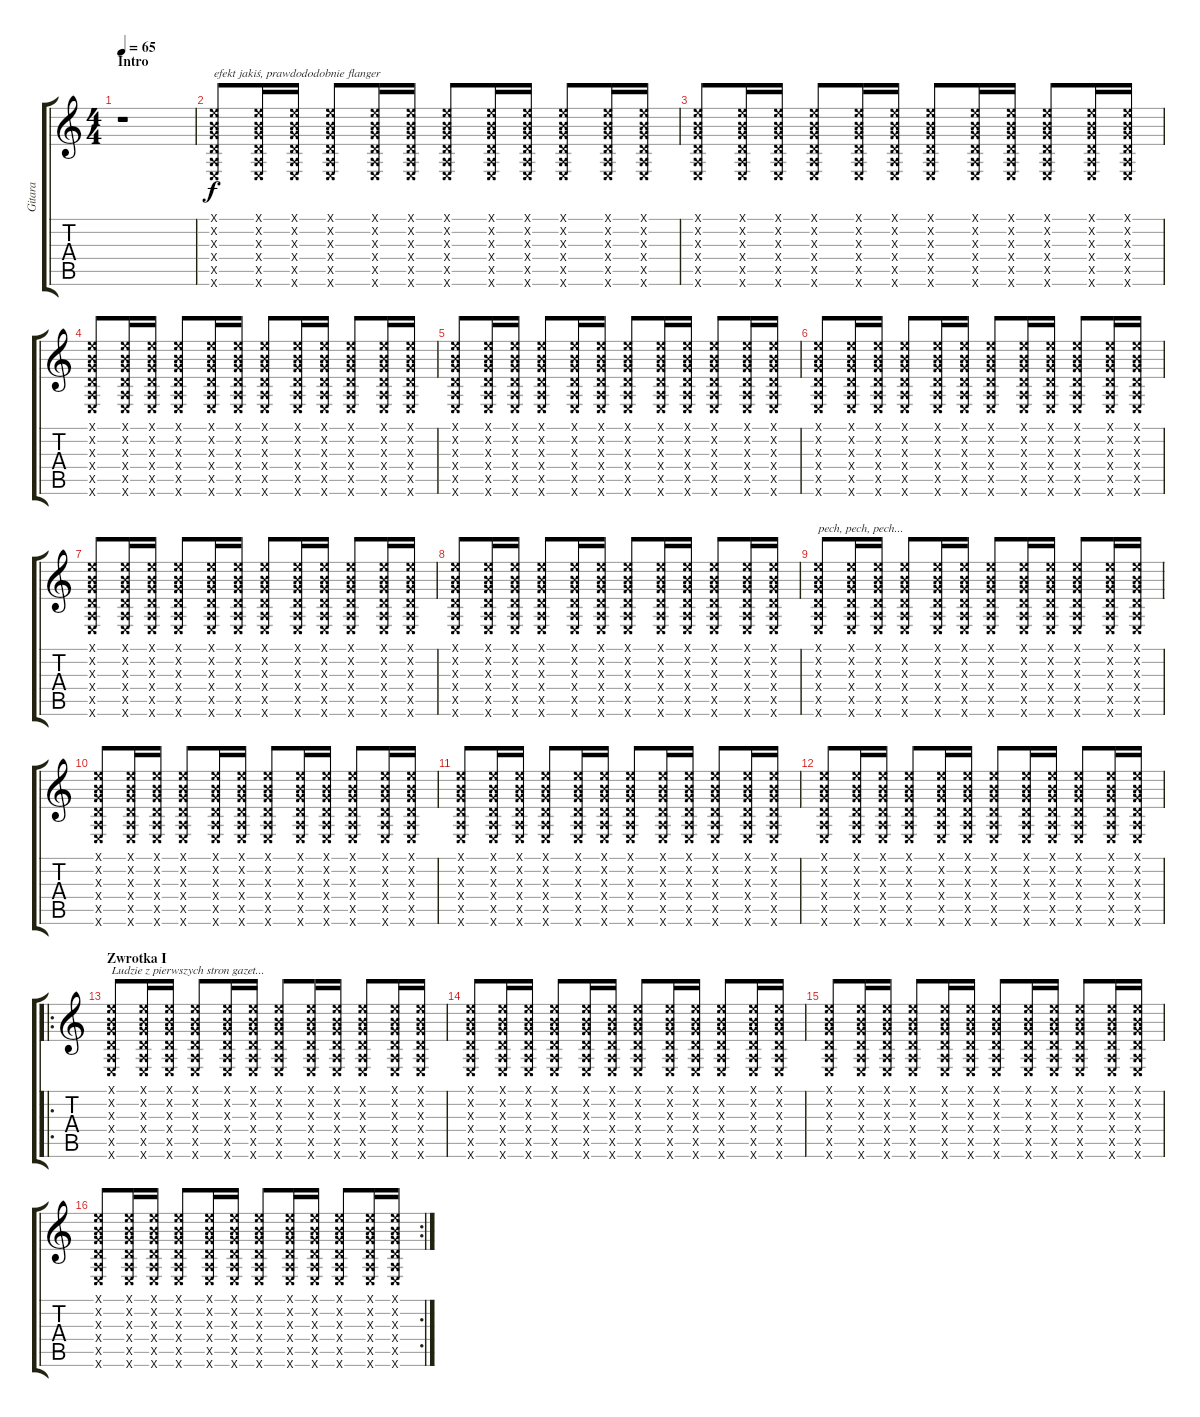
\track ("Gitara" "Gitara") {instrument overdrivenguitar}
\staff {score tabs}
\tuning (E4 B3 G3 D3 A2 E2) {hide}
\ts (4 4)
\section ("" "Intro")
\tempo 65
\clef g2
\ks c
r.1{dy f instrument overdrivenguitar} |
(0.1{x} 0.2{x} 0.3{x} 0.4{x} 0.5{x} 0.6{x}).8{txt "efekt jakiś, prawdododobnie flanger"} (0.1{x} 0.2{x} 0.3{x} 0.4{x} 0.5{x} 0.6{x}).16 (0.1{x} 0.2{x} 0.3{x} 0.4{x} 0.5{x} 0.6{x}).16 (0.1{x} 0.2{x} 0.3{x} 0.4{x} 0.5{x} 0.6{x}).8 (0.1{x} 0.2{x} 0.3{x} 0.4{x} 0.5{x} 0.6{x}).16 (0.1{x} 0.2{x} 0.3{x} 0.4{x} 0.5{x} 0.6{x}).16 (0.1{x} 0.2{x} 0.3{x} 0.4{x} 0.5{x} 0.6{x}).8 (0.1{x} 0.2{x} 0.3{x} 0.4{x} 0.5{x} 0.6{x}).16 (0.1{x} 0.2{x} 0.3{x} 0.4{x} 0.5{x} 0.6{x}).16 (0.1{x} 0.2{x} 0.3{x} 0.4{x} 0.5{x} 0.6{x}).8 (0.1{x} 0.2{x} 0.3{x} 0.4{x} 0.5{x} 0.6{x}).16 (0.1{x} 0.2{x} 0.3{x} 0.4{x} 0.5{x} 0.6{x}).16 |
(0.1{x} 0.2{x} 0.3{x} 0.4{x} 0.5{x} 0.6{x}).8 (0.1{x} 0.2{x} 0.3{x} 0.4{x} 0.5{x} 0.6{x}).16 (0.1{x} 0.2{x} 0.3{x} 0.4{x} 0.5{x} 0.6{x}).16 (0.1{x} 0.2{x} 0.3{x} 0.4{x} 0.5{x} 0.6{x}).8 (0.1{x} 0.2{x} 0.3{x} 0.4{x} 0.5{x} 0.6{x}).16 (0.1{x} 0.2{x} 0.3{x} 0.4{x} 0.5{x} 0.6{x}).16 (0.1{x} 0.2{x} 0.3{x} 0.4{x} 0.5{x} 0.6{x}).8 (0.1{x} 0.2{x} 0.3{x} 0.4{x} 0.5{x} 0.6{x}).16 (0.1{x} 0.2{x} 0.3{x} 0.4{x} 0.5{x} 0.6{x}).16 (0.1{x} 0.2{x} 0.3{x} 0.4{x} 0.5{x} 0.6{x}).8 (0.1{x} 0.2{x} 0.3{x} 0.4{x} 0.5{x} 0.6{x}).16 (0.1{x} 0.2{x} 0.3{x} 0.4{x} 0.5{x} 0.6{x}).16 |
(0.1{x} 0.2{x} 0.3{x} 0.4{x} 0.5{x} 0.6{x}).8 (0.1{x} 0.2{x} 0.3{x} 0.4{x} 0.5{x} 0.6{x}).16 (0.1{x} 0.2{x} 0.3{x} 0.4{x} 0.5{x} 0.6{x}).16 (0.1{x} 0.2{x} 0.3{x} 0.4{x} 0.5{x} 0.6{x}).8 (0.1{x} 0.2{x} 0.3{x} 0.4{x} 0.5{x} 0.6{x}).16 (0.1{x} 0.2{x} 0.3{x} 0.4{x} 0.5{x} 0.6{x}).16 (0.1{x} 0.2{x} 0.3{x} 0.4{x} 0.5{x} 0.6{x}).8 (0.1{x} 0.2{x} 0.3{x} 0.4{x} 0.5{x} 0.6{x}).16 (0.1{x} 0.2{x} 0.3{x} 0.4{x} 0.5{x} 0.6{x}).16 (0.1{x} 0.2{x} 0.3{x} 0.4{x} 0.5{x} 0.6{x}).8 (0.1{x} 0.2{x} 0.3{x} 0.4{x} 0.5{x} 0.6{x}).16 (0.1{x} 0.2{x} 0.3{x} 0.4{x} 0.5{x} 0.6{x}).16 |
(0.1{x} 0.2{x} 0.3{x} 0.4{x} 0.5{x} 0.6{x}).8 (0.1{x} 0.2{x} 0.3{x} 0.4{x} 0.5{x} 0.6{x}).16 (0.1{x} 0.2{x} 0.3{x} 0.4{x} 0.5{x} 0.6{x}).16 (0.1{x} 0.2{x} 0.3{x} 0.4{x} 0.5{x} 0.6{x}).8 (0.1{x} 0.2{x} 0.3{x} 0.4{x} 0.5{x} 0.6{x}).16 (0.1{x} 0.2{x} 0.3{x} 0.4{x} 0.5{x} 0.6{x}).16 (0.1{x} 0.2{x} 0.3{x} 0.4{x} 0.5{x} 0.6{x}).8 (0.1{x} 0.2{x} 0.3{x} 0.4{x} 0.5{x} 0.6{x}).16 (0.1{x} 0.2{x} 0.3{x} 0.4{x} 0.5{x} 0.6{x}).16 (0.1{x} 0.2{x} 0.3{x} 0.4{x} 0.5{x} 0.6{x}).8 (0.1{x} 0.2{x} 0.3{x} 0.4{x} 0.5{x} 0.6{x}).16 (0.1{x} 0.2{x} 0.3{x} 0.4{x} 0.5{x} 0.6{x}).16 |
(0.1{x} 0.2{x} 0.3{x} 0.4{x} 0.5{x} 0.6{x}).8 (0.1{x} 0.2{x} 0.3{x} 0.4{x} 0.5{x} 0.6{x}).16 (0.1{x} 0.2{x} 0.3{x} 0.4{x} 0.5{x} 0.6{x}).16 (0.1{x} 0.2{x} 0.3{x} 0.4{x} 0.5{x} 0.6{x}).8 (0.1{x} 0.2{x} 0.3{x} 0.4{x} 0.5{x} 0.6{x}).16 (0.1{x} 0.2{x} 0.3{x} 0.4{x} 0.5{x} 0.6{x}).16 (0.1{x} 0.2{x} 0.3{x} 0.4{x} 0.5{x} 0.6{x}).8 (0.1{x} 0.2{x} 0.3{x} 0.4{x} 0.5{x} 0.6{x}).16 (0.1{x} 0.2{x} 0.3{x} 0.4{x} 0.5{x} 0.6{x}).16 (0.1{x} 0.2{x} 0.3{x} 0.4{x} 0.5{x} 0.6{x}).8 (0.1{x} 0.2{x} 0.3{x} 0.4{x} 0.5{x} 0.6{x}).16 (0.1{x} 0.2{x} 0.3{x} 0.4{x} 0.5{x} 0.6{x}).16 |
(0.1{x} 0.2{x} 0.3{x} 0.4{x} 0.5{x} 0.6{x}).8 (0.1{x} 0.2{x} 0.3{x} 0.4{x} 0.5{x} 0.6{x}).16 (0.1{x} 0.2{x} 0.3{x} 0.4{x} 0.5{x} 0.6{x}).16 (0.1{x} 0.2{x} 0.3{x} 0.4{x} 0.5{x} 0.6{x}).8 (0.1{x} 0.2{x} 0.3{x} 0.4{x} 0.5{x} 0.6{x}).16 (0.1{x} 0.2{x} 0.3{x} 0.4{x} 0.5{x} 0.6{x}).16 (0.1{x} 0.2{x} 0.3{x} 0.4{x} 0.5{x} 0.6{x}).8 (0.1{x} 0.2{x} 0.3{x} 0.4{x} 0.5{x} 0.6{x}).16 (0.1{x} 0.2{x} 0.3{x} 0.4{x} 0.5{x} 0.6{x}).16 (0.1{x} 0.2{x} 0.3{x} 0.4{x} 0.5{x} 0.6{x}).8 (0.1{x} 0.2{x} 0.3{x} 0.4{x} 0.5{x} 0.6{x}).16 (0.1{x} 0.2{x} 0.3{x} 0.4{x} 0.5{x} 0.6{x}).16 |
(0.1{x} 0.2{x} 0.3{x} 0.4{x} 0.5{x} 0.6{x}).8 (0.1{x} 0.2{x} 0.3{x} 0.4{x} 0.5{x} 0.6{x}).16 (0.1{x} 0.2{x} 0.3{x} 0.4{x} 0.5{x} 0.6{x}).16 (0.1{x} 0.2{x} 0.3{x} 0.4{x} 0.5{x} 0.6{x}).8 (0.1{x} 0.2{x} 0.3{x} 0.4{x} 0.5{x} 0.6{x}).16 (0.1{x} 0.2{x} 0.3{x} 0.4{x} 0.5{x} 0.6{x}).16 (0.1{x} 0.2{x} 0.3{x} 0.4{x} 0.5{x} 0.6{x}).8 (0.1{x} 0.2{x} 0.3{x} 0.4{x} 0.5{x} 0.6{x}).16 (0.1{x} 0.2{x} 0.3{x} 0.4{x} 0.5{x} 0.6{x}).16 (0.1{x} 0.2{x} 0.3{x} 0.4{x} 0.5{x} 0.6{x}).8 (0.1{x} 0.2{x} 0.3{x} 0.4{x} 0.5{x} 0.6{x}).16 (0.1{x} 0.2{x} 0.3{x} 0.4{x} 0.5{x} 0.6{x}).16 |
(0.1{x} 0.2{x} 0.3{x} 0.4{x} 0.5{x} 0.6{x}).8{txt "pech, pech, pech..."} (0.1{x} 0.2{x} 0.3{x} 0.4{x} 0.5{x} 0.6{x}).16 (0.1{x} 0.2{x} 0.3{x} 0.4{x} 0.5{x} 0.6{x}).16 (0.1{x} 0.2{x} 0.3{x} 0.4{x} 0.5{x} 0.6{x}).8 (0.1{x} 0.2{x} 0.3{x} 0.4{x} 0.5{x} 0.6{x}).16 (0.1{x} 0.2{x} 0.3{x} 0.4{x} 0.5{x} 0.6{x}).16 (0.1{x} 0.2{x} 0.3{x} 0.4{x} 0.5{x} 0.6{x}).8 (0.1{x} 0.2{x} 0.3{x} 0.4{x} 0.5{x} 0.6{x}).16 (0.1{x} 0.2{x} 0.3{x} 0.4{x} 0.5{x} 0.6{x}).16 (0.1{x} 0.2{x} 0.3{x} 0.4{x} 0.5{x} 0.6{x}).8 (0.1{x} 0.2{x} 0.3{x} 0.4{x} 0.5{x} 0.6{x}).16 (0.1{x} 0.2{x} 0.3{x} 0.4{x} 0.5{x} 0.6{x}).16 |
(0.1{x} 0.2{x} 0.3{x} 0.4{x} 0.5{x} 0.6{x}).8 (0.1{x} 0.2{x} 0.3{x} 0.4{x} 0.5{x} 0.6{x}).16 (0.1{x} 0.2{x} 0.3{x} 0.4{x} 0.5{x} 0.6{x}).16 (0.1{x} 0.2{x} 0.3{x} 0.4{x} 0.5{x} 0.6{x}).8 (0.1{x} 0.2{x} 0.3{x} 0.4{x} 0.5{x} 0.6{x}).16 (0.1{x} 0.2{x} 0.3{x} 0.4{x} 0.5{x} 0.6{x}).16 (0.1{x} 0.2{x} 0.3{x} 0.4{x} 0.5{x} 0.6{x}).8 (0.1{x} 0.2{x} 0.3{x} 0.4{x} 0.5{x} 0.6{x}).16 (0.1{x} 0.2{x} 0.3{x} 0.4{x} 0.5{x} 0.6{x}).16 (0.1{x} 0.2{x} 0.3{x} 0.4{x} 0.5{x} 0.6{x}).8 (0.1{x} 0.2{x} 0.3{x} 0.4{x} 0.5{x} 0.6{x}).16 (0.1{x} 0.2{x} 0.3{x} 0.4{x} 0.5{x} 0.6{x}).16 |
(0.1{x} 0.2{x} 0.3{x} 0.4{x} 0.5{x} 0.6{x}).8 (0.1{x} 0.2{x} 0.3{x} 0.4{x} 0.5{x} 0.6{x}).16 (0.1{x} 0.2{x} 0.3{x} 0.4{x} 0.5{x} 0.6{x}).16 (0.1{x} 0.2{x} 0.3{x} 0.4{x} 0.5{x} 0.6{x}).8 (0.1{x} 0.2{x} 0.3{x} 0.4{x} 0.5{x} 0.6{x}).16 (0.1{x} 0.2{x} 0.3{x} 0.4{x} 0.5{x} 0.6{x}).16 (0.1{x} 0.2{x} 0.3{x} 0.4{x} 0.5{x} 0.6{x}).8 (0.1{x} 0.2{x} 0.3{x} 0.4{x} 0.5{x} 0.6{x}).16 (0.1{x} 0.2{x} 0.3{x} 0.4{x} 0.5{x} 0.6{x}).16 (0.1{x} 0.2{x} 0.3{x} 0.4{x} 0.5{x} 0.6{x}).8 (0.1{x} 0.2{x} 0.3{x} 0.4{x} 0.5{x} 0.6{x}).16 (0.1{x} 0.2{x} 0.3{x} 0.4{x} 0.5{x} 0.6{x}).16 |
(0.1{x} 0.2{x} 0.3{x} 0.4{x} 0.5{x} 0.6{x}).8 (0.1{x} 0.2{x} 0.3{x} 0.4{x} 0.5{x} 0.6{x}).16 (0.1{x} 0.2{x} 0.3{x} 0.4{x} 0.5{x} 0.6{x}).16 (0.1{x} 0.2{x} 0.3{x} 0.4{x} 0.5{x} 0.6{x}).8 (0.1{x} 0.2{x} 0.3{x} 0.4{x} 0.5{x} 0.6{x}).16 (0.1{x} 0.2{x} 0.3{x} 0.4{x} 0.5{x} 0.6{x}).16 (0.1{x} 0.2{x} 0.3{x} 0.4{x} 0.5{x} 0.6{x}).8 (0.1{x} 0.2{x} 0.3{x} 0.4{x} 0.5{x} 0.6{x}).16 (0.1{x} 0.2{x} 0.3{x} 0.4{x} 0.5{x} 0.6{x}).16 (0.1{x} 0.2{x} 0.3{x} 0.4{x} 0.5{x} 0.6{x}).8 (0.1{x} 0.2{x} 0.3{x} 0.4{x} 0.5{x} 0.6{x}).16 (0.1{x} 0.2{x} 0.3{x} 0.4{x} 0.5{x} 0.6{x}).16 |
\ro
\section ("" "Zwrotka I")
(0.1{x} 0.2{x} 0.3{x} 0.4{x} 0.5{x} 0.6{x}).8{txt "Ludzie z pierwszych stron gazet..."} (0.1{x} 0.2{x} 0.3{x} 0.4{x} 0.5{x} 0.6{x}).16 (0.1{x} 0.2{x} 0.3{x} 0.4{x} 0.5{x} 0.6{x}).16 (0.1{x} 0.2{x} 0.3{x} 0.4{x} 0.5{x} 0.6{x}).8 (0.1{x} 0.2{x} 0.3{x} 0.4{x} 0.5{x} 0.6{x}).16 (0.1{x} 0.2{x} 0.3{x} 0.4{x} 0.5{x} 0.6{x}).16 (0.1{x} 0.2{x} 0.3{x} 0.4{x} 0.5{x} 0.6{x}).8 (0.1{x} 0.2{x} 0.3{x} 0.4{x} 0.5{x} 0.6{x}).16 (0.1{x} 0.2{x} 0.3{x} 0.4{x} 0.5{x} 0.6{x}).16 (0.1{x} 0.2{x} 0.3{x} 0.4{x} 0.5{x} 0.6{x}).8 (0.1{x} 0.2{x} 0.3{x} 0.4{x} 0.5{x} 0.6{x}).16 (0.1{x} 0.2{x} 0.3{x} 0.4{x} 0.5{x} 0.6{x}).16 |
(0.1{x} 0.2{x} 0.3{x} 0.4{x} 0.5{x} 0.6{x}).8 (0.1{x} 0.2{x} 0.3{x} 0.4{x} 0.5{x} 0.6{x}).16 (0.1{x} 0.2{x} 0.3{x} 0.4{x} 0.5{x} 0.6{x}).16 (0.1{x} 0.2{x} 0.3{x} 0.4{x} 0.5{x} 0.6{x}).8 (0.1{x} 0.2{x} 0.3{x} 0.4{x} 0.5{x} 0.6{x}).16 (0.1{x} 0.2{x} 0.3{x} 0.4{x} 0.5{x} 0.6{x}).16 (0.1{x} 0.2{x} 0.3{x} 0.4{x} 0.5{x} 0.6{x}).8 (0.1{x} 0.2{x} 0.3{x} 0.4{x} 0.5{x} 0.6{x}).16 (0.1{x} 0.2{x} 0.3{x} 0.4{x} 0.5{x} 0.6{x}).16 (0.1{x} 0.2{x} 0.3{x} 0.4{x} 0.5{x} 0.6{x}).8 (0.1{x} 0.2{x} 0.3{x} 0.4{x} 0.5{x} 0.6{x}).16 (0.1{x} 0.2{x} 0.3{x} 0.4{x} 0.5{x} 0.6{x}).16 |
(0.1{x} 0.2{x} 0.3{x} 0.4{x} 0.5{x} 0.6{x}).8 (0.1{x} 0.2{x} 0.3{x} 0.4{x} 0.5{x} 0.6{x}).16 (0.1{x} 0.2{x} 0.3{x} 0.4{x} 0.5{x} 0.6{x}).16 (0.1{x} 0.2{x} 0.3{x} 0.4{x} 0.5{x} 0.6{x}).8 (0.1{x} 0.2{x} 0.3{x} 0.4{x} 0.5{x} 0.6{x}).16 (0.1{x} 0.2{x} 0.3{x} 0.4{x} 0.5{x} 0.6{x}).16 (0.1{x} 0.2{x} 0.3{x} 0.4{x} 0.5{x} 0.6{x}).8 (0.1{x} 0.2{x} 0.3{x} 0.4{x} 0.5{x} 0.6{x}).16 (0.1{x} 0.2{x} 0.3{x} 0.4{x} 0.5{x} 0.6{x}).16 (0.1{x} 0.2{x} 0.3{x} 0.4{x} 0.5{x} 0.6{x}).8 (0.1{x} 0.2{x} 0.3{x} 0.4{x} 0.5{x} 0.6{x}).16 (0.1{x} 0.2{x} 0.3{x} 0.4{x} 0.5{x} 0.6{x}).16 |
\rc 2
(0.1{x} 0.2{x} 0.3{x} 0.4{x} 0.5{x} 0.6{x}).8 (0.1{x} 0.2{x} 0.3{x} 0.4{x} 0.5{x} 0.6{x}).16 (0.1{x} 0.2{x} 0.3{x} 0.4{x} 0.5{x} 0.6{x}).16 (0.1{x} 0.2{x} 0.3{x} 0.4{x} 0.5{x} 0.6{x}).8 (0.1{x} 0.2{x} 0.3{x} 0.4{x} 0.5{x} 0.6{x}).16 (0.1{x} 0.2{x} 0.3{x} 0.4{x} 0.5{x} 0.6{x}).16 (0.1{x} 0.2{x} 0.3{x} 0.4{x} 0.5{x} 0.6{x}).8 (0.1{x} 0.2{x} 0.3{x} 0.4{x} 0.5{x} 0.6{x}).16 (0.1{x} 0.2{x} 0.3{x} 0.4{x} 0.5{x} 0.6{x}).16 (0.1{x} 0.2{x} 0.3{x} 0.4{x} 0.5{x} 0.6{x}).8 (0.1{x} 0.2{x} 0.3{x} 0.4{x} 0.5{x} 0.6{x}).16 (0.1{x} 0.2{x} 0.3{x} 0.4{x} 0.5{x} 0.6{x}).16
